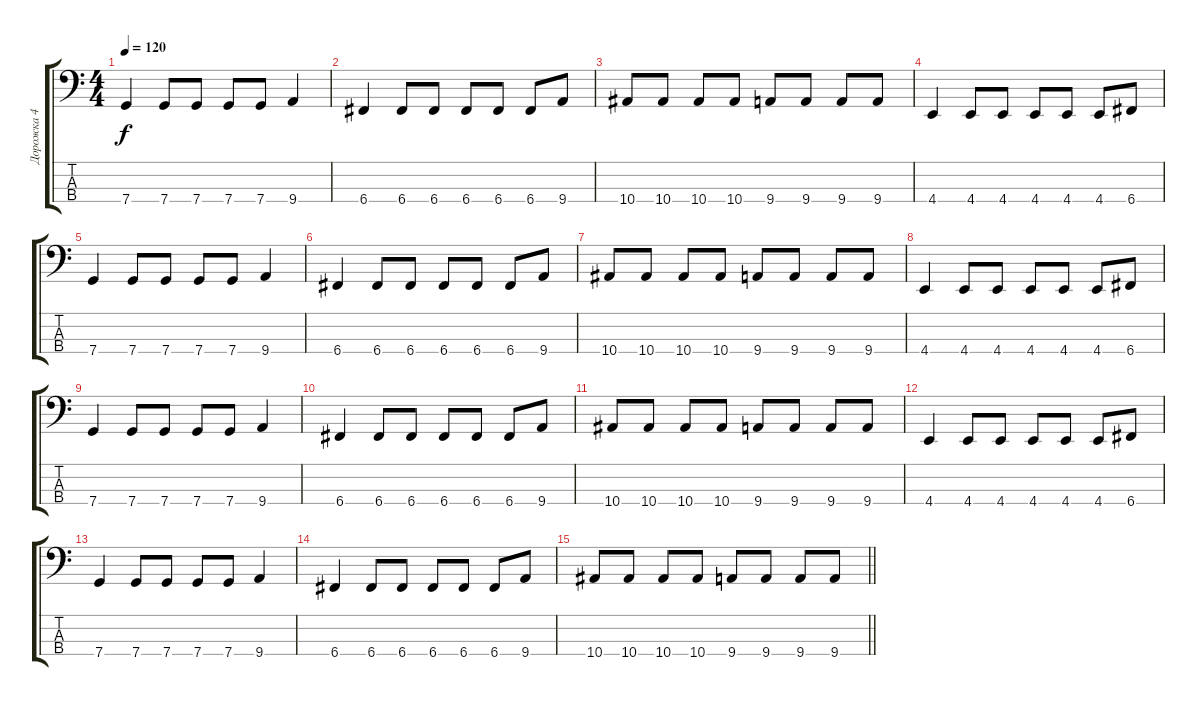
\track ("Дорожка 4" "Дорожка 4") {instrument electricbassfinger}
\staff {score tabs}
\tuning (F2 C2 G1 C1) {hide}
\ts (4 4)
\tempo 120
\clef f4
\ks c
7.4.4{dy f} 7.4.8 7.4.8 7.4.8 7.4.8 9.4.4 |
6.4.4 6.4.8 6.4.8 6.4.8 6.4.8 6.4.8 9.4.8 |
10.4.8 10.4.8 10.4.8 10.4.8 9.4.8 9.4.8 9.4.8 9.4.8 |
4.4.4 4.4.8 4.4.8 4.4.8 4.4.8 4.4.8 6.4.8 |
7.4.4 7.4.8 7.4.8 7.4.8 7.4.8 9.4.4 |
6.4.4 6.4.8 6.4.8 6.4.8 6.4.8 6.4.8 9.4.8 |
10.4.8 10.4.8 10.4.8 10.4.8 9.4.8 9.4.8 9.4.8 9.4.8 |
4.4.4 4.4.8 4.4.8 4.4.8 4.4.8 4.4.8 6.4.8 |
7.4.4 7.4.8 7.4.8 7.4.8 7.4.8 9.4.4 |
6.4.4 6.4.8 6.4.8 6.4.8 6.4.8 6.4.8 9.4.8 |
10.4.8 10.4.8 10.4.8 10.4.8 9.4.8 9.4.8 9.4.8 9.4.8 |
4.4.4 4.4.8 4.4.8 4.4.8 4.4.8 4.4.8 6.4.8 |
7.4.4 7.4.8 7.4.8 7.4.8 7.4.8 9.4.4 |
6.4.4 6.4.8 6.4.8 6.4.8 6.4.8 6.4.8 9.4.8 |
\barLineRight lightlight
10.4.8 10.4.8 10.4.8 10.4.8 9.4.8 9.4.8 9.4.8 9.4.8
